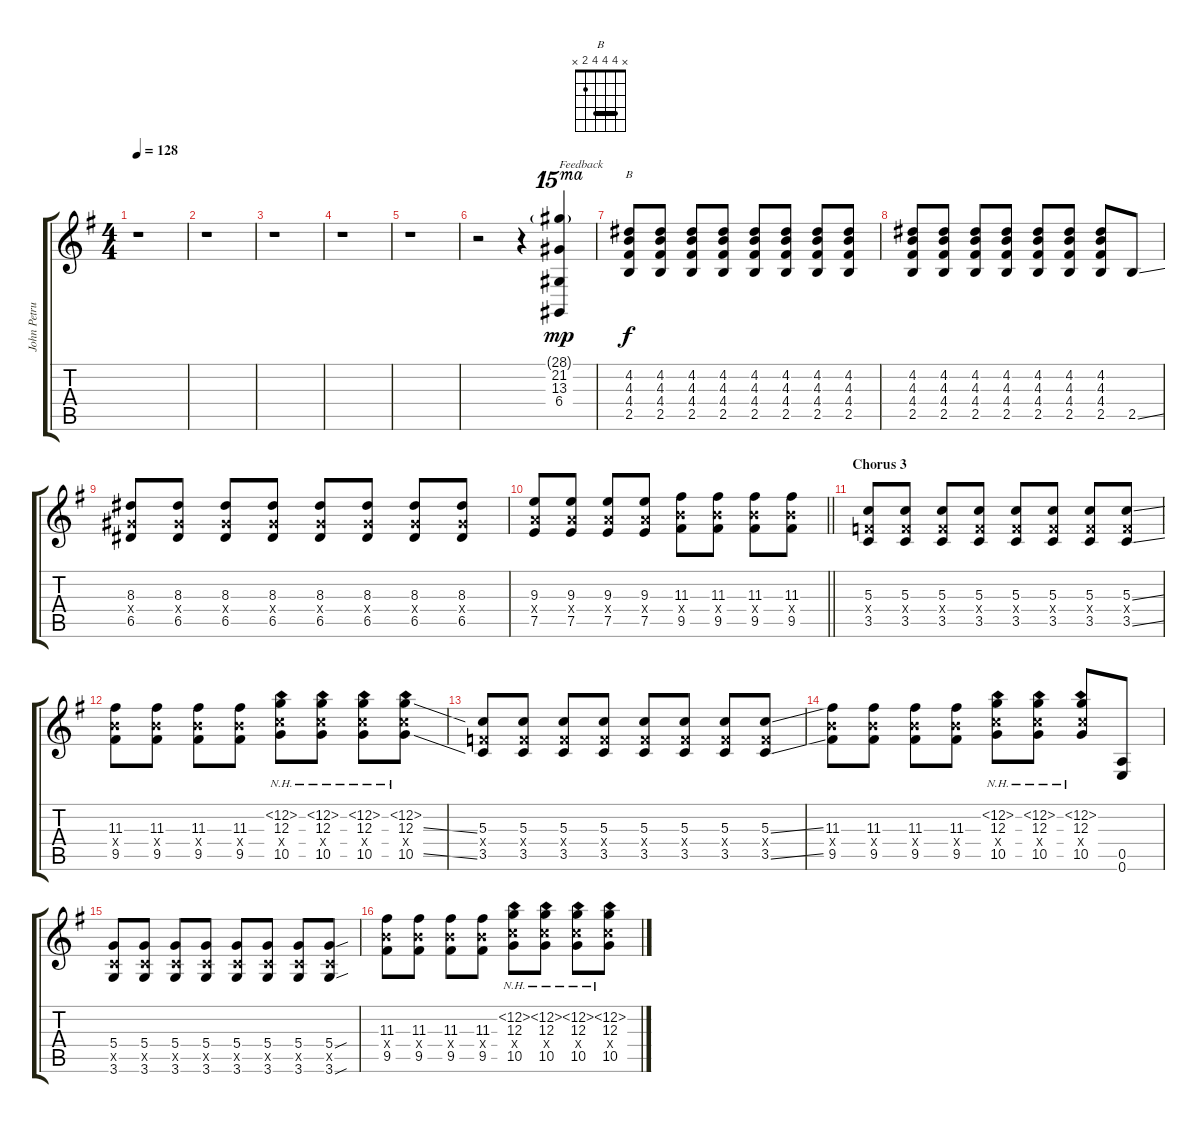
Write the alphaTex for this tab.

\track ("John Petrucci (Lead)" "John Petru") {instrument distortionguitar}
\staff {score tabs}
\tuning (E4 B3 G3 D3 A2 E2) {hide}
\chord ("B" x 4 4 4 2 x) {barre 4}
\ts (4 4)
\tempo 128
\clef g2
\ks eminor
r.1{dy f} |
r.1 |
r.1 |
r.1 |
r.1 |
r.2 r.4 (28.1{g} 21.2 13.3 6.4).4{ot 15ma txt "Feedback" dy mp instrument guitarharmonics} |
(4.2 4.3 4.4 2.5).8{ch "B" dy f instrument distortionguitar} (4.2 4.3 4.4 2.5).8 (4.2 4.3 4.4 2.5).8 (4.2 4.3 4.4 2.5).8 (4.2 4.3 4.4 2.5).8 (4.2 4.3 4.4 2.5).8 (4.2 4.3 4.4 2.5).8 (4.2 4.3 4.4 2.5).8 |
(4.2 4.3 4.4 2.5).8 (4.2 4.3 4.4 2.5).8 (4.2 4.3 4.4 2.5).8 (4.2 4.3 4.4 2.5).8 (4.2 4.3 4.4 2.5).8 (4.2 4.3 4.4 2.5).8 (4.2 4.3 4.4 2.5).8 2.5{ss}.8 |
(8.3 6.4{x} 6.5).8 (8.3 6.4{x} 6.5).8 (8.3 6.4{x} 6.5).8 (8.3 6.4{x} 6.5).8 (8.3 6.4{x} 6.5).8 (8.3 6.4{x} 6.5).8 (8.3 6.4{x} 6.5).8 (8.3 6.4{x} 6.5).8 |
\barLineRight lightlight
(9.3 7.4{x} 7.5).8 (9.3 7.4{x} 7.5).8 (9.3 7.4{x} 7.5).8 (9.3 7.4{x} 7.5).8 (11.3 9.4{x} 9.5).8 (11.3 9.4{x} 9.5).8 (11.3 9.4{x} 9.5).8 (11.3 9.4{x} 9.5).8 |
\section ("" "Chorus 3")
(5.3 3.4{x} 3.5).8 (5.3 3.4{x} 3.5).8 (5.3 3.4{x} 3.5).8 (5.3 3.4{x} 3.5).8 (5.3 3.4{x} 3.5).8 (5.3 3.4{x} 3.5).8 (5.3 3.4{x} 3.5).8 (5.3{ss} 3.4{x} 3.5{ss}).8 |
(11.3 9.4{x} 9.5).8 (11.3 9.4{x} 9.5).8 (11.3 9.4{x} 9.5).8 (11.3 9.4{x} 9.5).8 (12.2{nh} 12.3 10.4{x} 10.5).8 (12.2{nh} 12.3 10.4{x} 10.5).8 (12.2{nh} 12.3 10.4{x} 10.5).8 (12.2{nh} 12.3{ss} 10.4{x} 10.5{ss}).8 |
(5.3 3.4{x} 3.5).8 (5.3 3.4{x} 3.5).8 (5.3 3.4{x} 3.5).8 (5.3 3.4{x} 3.5).8 (5.3 3.4{x} 3.5).8 (5.3 3.4{x} 3.5).8 (5.3 3.4{x} 3.5).8 (5.3{ss} 3.4{x} 3.5{ss}).8 |
(11.3 9.4{x} 9.5).8 (11.3 9.4{x} 9.5).8 (11.3 9.4{x} 9.5).8 (11.3 9.4{x} 9.5).8 (12.2{nh} 12.3 10.4{x} 10.5).8 (12.2{nh} 12.3 10.4{x} 10.5).8 (12.2{nh} 12.3 10.4{x} 10.5).8 (0.5 0.6).8 |
(5.4 3.5{x} 3.6).8 (5.4 3.5{x} 3.6).8 (5.4 3.5{x} 3.6).8 (5.4 3.5{x} 3.6).8 (5.4 3.5{x} 3.6).8 (5.4 3.5{x} 3.6).8 (5.4 3.5{x} 3.6).8 (5.4{sou} 3.5{x} 3.6{sou}).8 |
(11.3 9.4{x} 9.5).8 (11.3 9.4{x} 9.5).8 (11.3 9.4{x} 9.5).8 (11.3 9.4{x} 9.5).8 (12.2{nh} 12.3 10.4{x} 10.5).8 (12.2{nh} 12.3 10.4{x} 10.5).8 (12.2{nh} 12.3 10.4{x} 10.5).8 (12.2{nh} 12.3 10.4{x} 10.5).8
